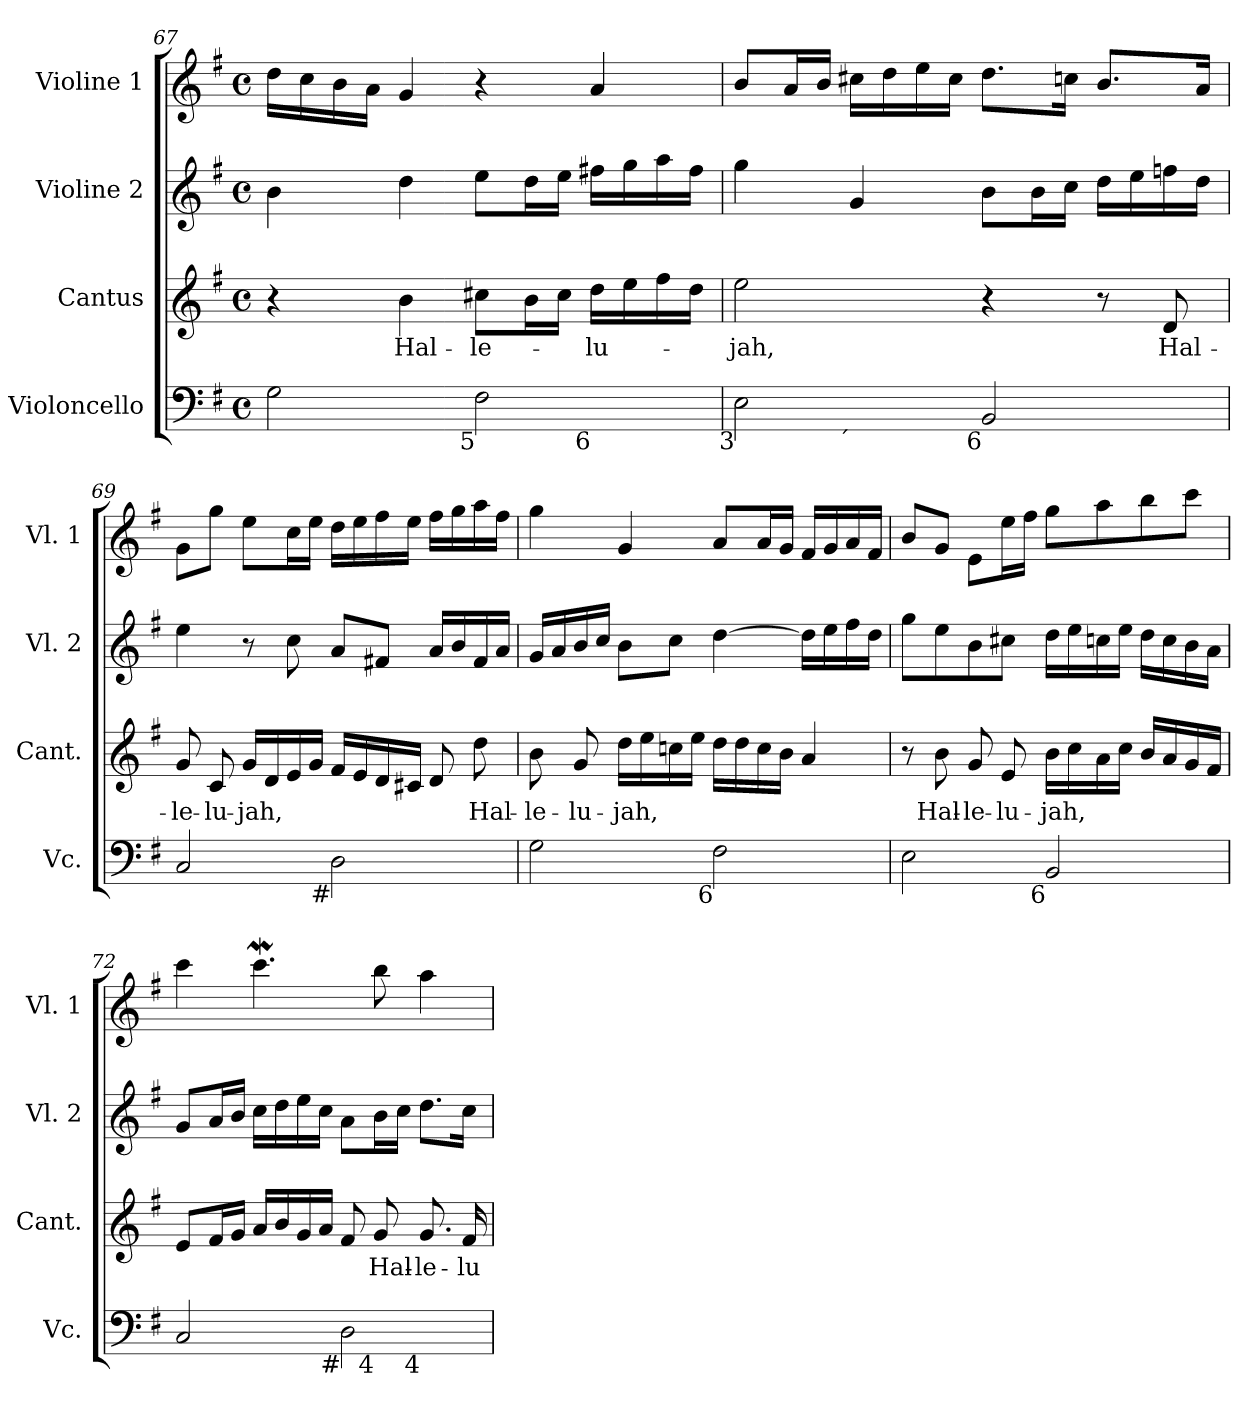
**kern	**kern	**text	**kern	**kern
*part4	*part3	*part3	*part2	*part1
*staff4	*staff3	*staff3	*staff2	*staff1
*I"Violoncello	*I"Cantus	*	*I"Violine 2	*I"Violine 1
*I'Vc.	*I'Cant.	*	*I'Vl. 2	*I'Vl. 1
*clefF4	*clefG2	*	*clefG2	*clefG2
*k[f#]	*k[f#]	*	*k[f#]	*k[f#]
*G:	*G:	*	*G:	*G:
*M4/4	*M4/4	*	*M4/4	*M4/4
*met(c)	*met(c)	*	*met(c)	*met(c)
=67	=67	=67	=67	=67
*^	*	*	*	*
2Gi\	2.ryy	4r	.	4bi\	16ddi\LL
.	.	.	.	.	16cci\
.	.	.	.	.	16bi\
.	.	.	.	.	16ai\JJ
!	!	!	!LO:LY:b:color=#000000	!	!
.	.	4bi\	Hal-	4ddi\	4gi/
!LO:TX:b:rj:t=5	!	!	!	!	!
!	!	!	!LO:LY:b:color=#000000	!	!
2F#i\	.	8cc#Xi\L	-le-	8eei\L	4r
.	.	16bi\L	.	16ddi\L	.
.	.	16cc#i\JJ	.	16eei\JJ	.
!	!LO:TX:b:rj:t=6	!	!	!	!
!	!	!	!LO:LY:b:color=#000000	!	!
.	4ryy	16ddi\LL	-lu-	16ff#Xi\LL	4ai/
.	.	16eei\	.	16ggi\	.
.	.	16ff#i\	.	16aai\	.
.	.	16ddi\JJ	.	16ff#i\JJ	.
=68	=68	=68	=68	=68	=68
!LO:TX:b:rj:t=3	!	!	!	!	!
!	!	!	!LO:LY:b:color=#000000	!	!
2Ei\	4ryy	2eei\	-jah,	4ggi\	8bi/L
.	.	.	.	.	16ai/L
.	.	.	.	.	16bi/JJ
!	!LO:TX:b:rj:t=´	!	!	!	!
.	2.ryy	.	.	4gi/	16cc#Xi\LL
.	.	.	.	.	16ddi\
.	.	.	.	.	16eei\
.	.	.	.	.	16cc#i\JJ
!LO:TX:b:rj:t=6	!	!	!	!	!
2BBi/	.	4r	.	8bi\L	8.ddi\L
.	.	.	.	16bi\L	.
.	.	.	.	16cci\JJ	16ccni\Jk
.	.	8r	.	16ddi\LL	8.bi/L
.	.	.	.	16eei\	.
!	!	!	!LO:LY:b:color=#000000	!	!
.	.	8di/	Hal-	16ffni\	.
.	.	.	.	16ddi\JJ	16ai/Jk
*v	*v	*	*	*	*
!!LO:LB:g=z
=69	=69	=69	=69	=69
*^	*	*	*	*
!	!	!	!LO:LY:b:color=#000000	!	!
*v	*v	*	*	*	*
2Ci/	8gi/	-le-	4eei\	8gi\L
!	!	!LO:LY:b:color=#000000	!	!
.	8ci/	-lu-	.	8ggi\J
!	!	!LO:LY:b:color=#000000	!	!
.	16gi/LL	-jah,	8r	8eei\L
.	16di/	.	.	.
.	16ei/	.	8cci\	16cci\L
.	16gi/JJ	.	.	16eei\JJ
!LO:TX:b:rj:t=#	!	!	!	!
2Di\	16f#i/LL	.	8ai/L	16ddi\LL
.	16ei/	.	.	16eei\
.	16di/	.	8f#Xi/J	16ff#i\
.	16c#Xi/JJ	.	.	16eei\JJ
.	8di/	.	16ai/LL	16ff#i\LL
.	.	.	16bi/	16ggi\
!	!	!LO:LY:b:color=#000000	!	!
.	8ddi\	Hal-	16f#i/	16aai\
.	.	.	16ai/JJ	16ff#i\JJ
=70	=70	=70	=70	=70
!	!	!LO:LY:b:color=#000000	!	!
2Gi\	8bi\	-le-	16gi/LL	4ggi\
.	.	.	16ai/	.
!	!	!LO:LY:b:color=#000000	!	!
.	8gi/	-lu-	16bi/	.
.	.	.	16cci/JJ	.
!	!	!LO:LY:b:color=#000000	!	!
.	16ddi\LL	-jah,	8bi\L	4gi/
.	16eei\	.	.	.
.	16ccni\	.	8cci\J	.
.	16eei\JJ	.	.	.
!LO:TX:b:rj:t=6	!	!	!	!
2F#i\	16ddi\LL	.	[4ddi\	8ai/L
.	16ddi\	.	.	.
.	16cci\	.	.	16ai/L
.	16bi\JJ	.	.	16gi/JJ
.	4ai/	.	16ddi\LL]	16f#i/LL
.	.	.	16eei\	16gi/
.	.	.	16ff#i\	16ai/
.	.	.	16ddi\JJ	16f#i/JJ
!!LO:LB:g=z
=71	=71	=71	=71	=71
2Ei\	8r	.	8ggi\L	8bi/L
!	!	!LO:LY:b:color=#000000	!	!
.	8bi\	Hal-	8eei\	8gi/J
!	!	!LO:LY:b:color=#000000	!	!
.	8gi/	-le-	8bi\	8ei\L
!	!	!LO:LY:b:color=#000000	!	!
.	8ei/	-lu-	8cc#Xi\J	16eei\L
.	.	.	.	16ff#i\JJ
!LO:TX:b:rj:t=6	!	!	!	!
!	!	!LO:LY:b:color=#000000	!	!
2BBi/	16bi\LL	-jah,	16ddi\LL	8ggi\L
.	16cci\	.	16eei\	.
.	16ai\	.	16ccni\	8aai\
.	16cci\JJ	.	16eei\JJ	.
.	16bi/LL	.	16ddi\LL	8bbi\
.	16ai/	.	16cci\	.
.	16gi/	.	16bi\	8ccci\J
.	16f#i/JJ	.	16ai\JJ	.
=72	=72	=72	=72	=72
*^	*	*	*	*
*	*^	*	*	*	*
2Ci/	2ryy	2.ryy	8ei/L	.	8gi/L	4ccci\
.	.	.	16f#i/L	.	16ai/L	.
.	.	.	16gi/JJ	.	16bi/JJ	.
.	.	.	16ai/LL	.	16cci\LL	4.cccwi\
.	.	.	16bi/	.	16ddi\	.
.	.	.	16gi/	.	16eei\	.
.	.	.	16ai/JJ	.	16cci\JJ	.
!LO:TX:b:rj:t=#	!	!	!	!	!	!
2Di\	8ryy	.	8f#i/	.	8ai\L	.
!	!LO:TX:b:rj:t=4	!	!	!	!	!
!	!	!	!	!LO:LY:b:color=#000000	!	!
.	4.ryy	.	8gi/	Hal-	16bi\L	8bbi\
.	.	.	.	.	16cci\JJ	.
!	!	!LO:TX:b:rj:t=4	!	!	!	!
!	!	!	!	!LO:LY:b:color=#000000	!	!
.	.	4ryy	8.gi/	-le-	8.ddi\L	4aai\
!	!	!	!	!LO:LY:b:color=#000000	!	!
.	.	.	16f#i/	-lu-	16cci\Jk	.
*v	*v	*v	*	*	*	*
=	=	=	=	=
*-	*-	*-	*-	*-
